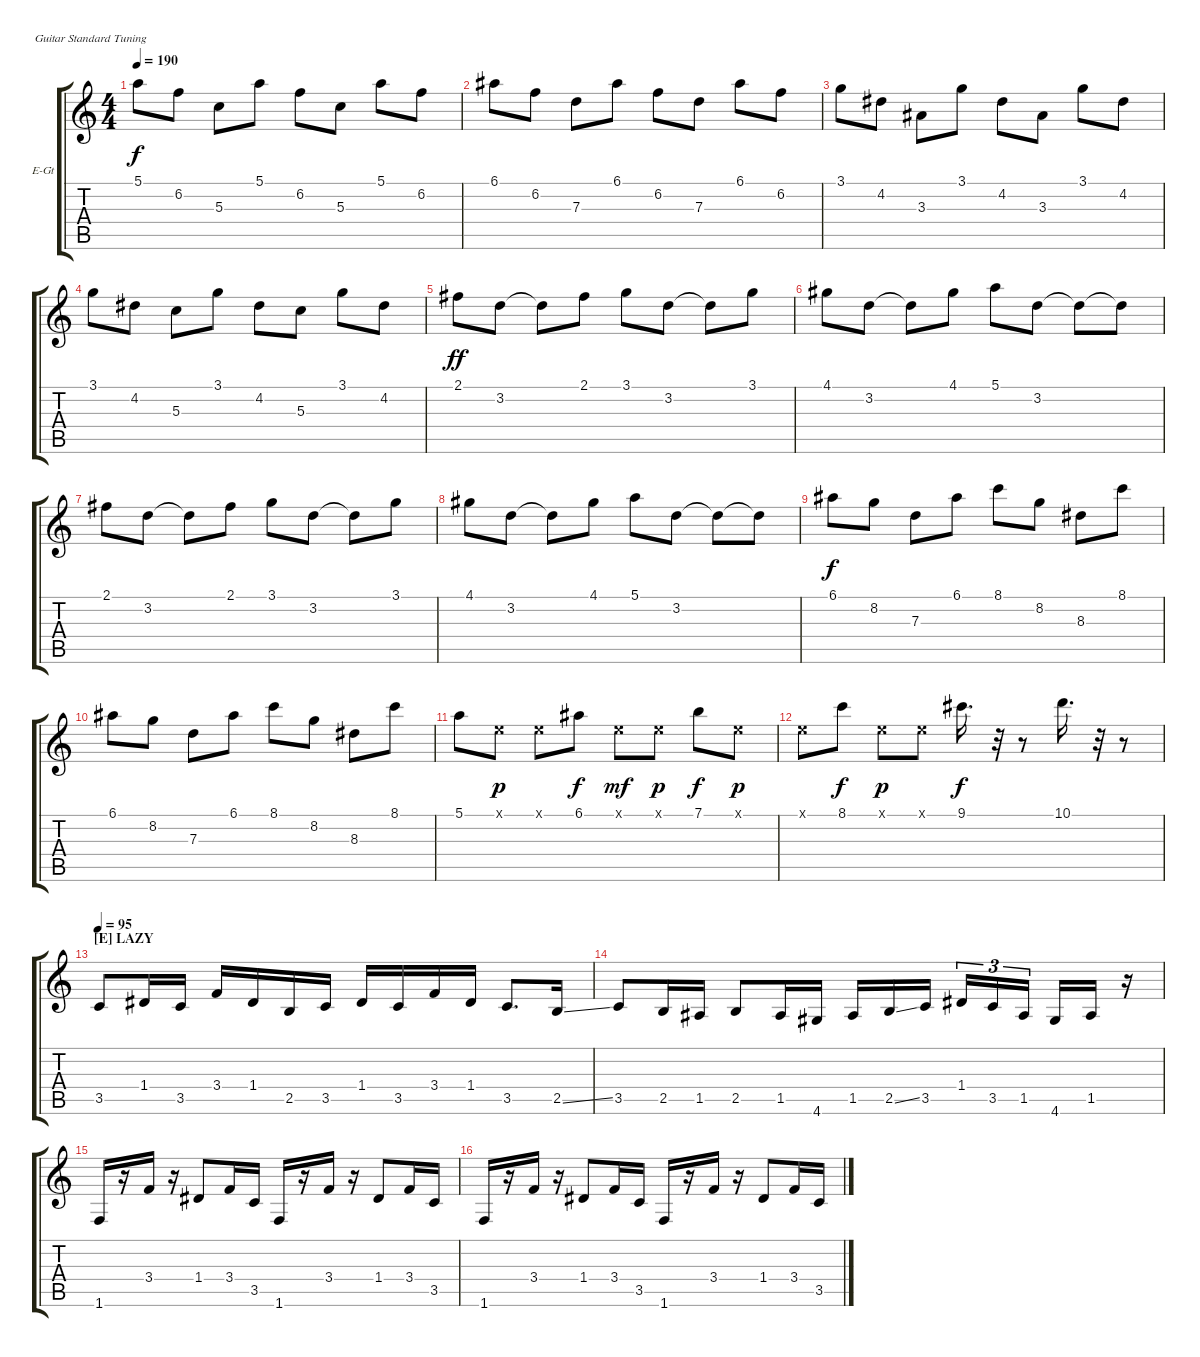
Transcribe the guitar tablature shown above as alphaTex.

\bracketExtendMode groupsimilarinstruments
\firstSystemTrackNameOrientation horizontal
\otherSystemsTrackNameOrientation horizontal
\track ("Ritchie 2" "E-Gt") {instrument overdrivenguitar}
\staff {score tabs}
\tuning (E4 B3 G3 D3 A2 E2)
\ts (4 4)
\tempo 190
\clef g2
\ks c
5.1.8{dy f} 6.2.8 5.3.8 5.1.8 6.2.8 5.3.8 5.1.8 6.2.8 |
6.1.8 6.2.8 7.3.8 6.1.8 6.2.8 7.3.8 6.1.8 6.2.8 |
3.1.8 4.2.8 3.3.8 3.1.8 4.2.8 3.3.8 3.1.8 4.2.8 |
3.1.8 4.2.8 5.3.8 3.1.8 4.2.8 5.3.8 3.1.8 4.2.8 |
2.1.8{dy ff} 3.2.8 3.2{t}.8 2.1.8 3.1.8 3.2.8 3.2{t}.8 3.1.8 |
4.1.8 3.2.8 3.2{t}.8 4.1.8 5.1.8 3.2.8 3.2{t}.8 3.2{t}.8 |
2.1.8 3.2.8 3.2{t}.8 2.1.8 3.1.8 3.2.8 3.2{t}.8 3.1.8 |
4.1.8 3.2.8 3.2{t}.8 4.1.8 5.1.8 3.2.8 3.2{t}.8 3.2{t}.8 |
6.1.8{dy f} 8.2.8 7.3.8 6.1.8 8.1.8 8.2.8 8.3.8 8.1.8 |
6.1.8 8.2.8 7.3.8 6.1.8 8.1.8 8.2.8 8.3.8 8.1.8 |
5.1.8 0.1{x}.8{dy p} 0.1{x}.8 6.1.8{dy f} 0.1{x}.8{dy mf} 0.1{x}.8{dy p} 7.1.8{dy f} 0.1{x}.8{dy p} |
0.1{x}.8 8.1.8{dy f} 0.1{x}.8{dy p} 0.1{x}.8 9.1.16{d dy f} r.32 r.8 10.1.16{d} r.32 r.8 |
\section ("E" "LAZY")
\tempo 95
3.5.8 1.4.16 3.5.16 3.4.16 1.4.16 2.5.16 3.5.16 1.4.16 3.5.16 3.4.16 1.4.16 3.5.8{d} 2.5{ss}.16 |
3.5.8 2.5.16 1.5.16 2.5.8 1.5.16 4.6.16 1.5.16 2.5{ss}.16 3.5.16 1.4.16{tu (3 2)} 3.5.16{tu (3 2)} 1.5.16{tu (3 2)} 4.6.16 1.5.16 r.16 |
1.6.16 r.16 3.4.16 r.16 1.4.8 3.4.16 3.5.16 1.6.16 r.16 3.4.16 r.16 1.4.8 3.4.16 3.5.16 |
1.6.16 r.16 3.4.16 r.16 1.4.8 3.4.16 3.5.16 1.6.16 r.16 3.4.16 r.16 1.4.8 3.4.16 3.5.16
